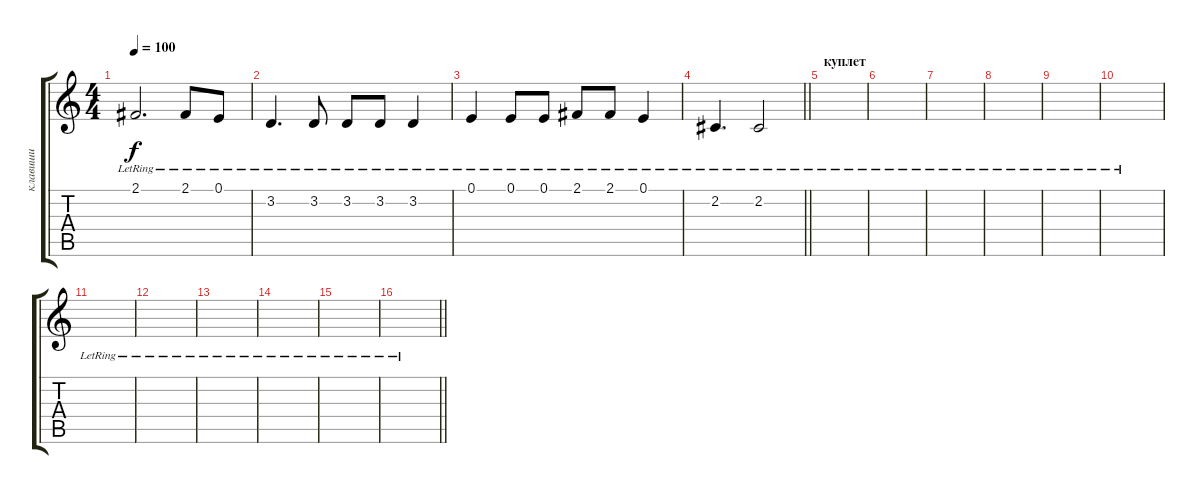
\track ("клавиши" "клавиши") {instrument brightacousticpiano}
\staff {score tabs}
\tuning (E4 B3 G3 D3 A2 E2) {hide}
\ts (4 4)
\tempo 100
\clef g2
\ks c
2.1{lr}.2{d dy f} 2.1{lr}.8 0.1{lr}.8 |
3.2{lr}.4{d} 3.2{lr}.8 3.2{lr}.8 3.2{lr}.8 3.2{lr}.4 |
0.1{lr}.4 0.1{lr}.8 0.1{lr}.8 2.1{lr}.8 2.1{lr}.8 0.1{lr}.4 |
\barLineRight lightlight
2.2{lr}.4{d} 2.2{lr}.2 |
\section ("" "куплет")
|
|
|
|
|
|
|
|
|
|
|
\barLineRight lightlight
